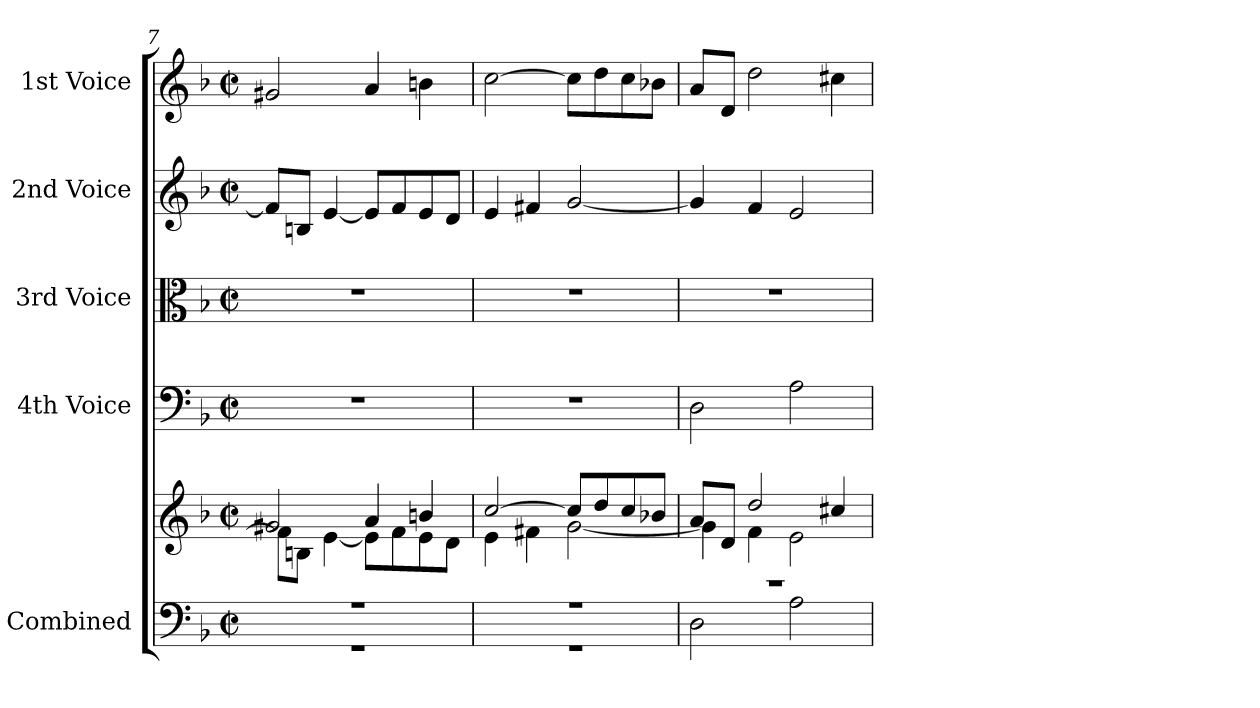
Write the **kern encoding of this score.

**kern	**kern	**kern	**kern	**kern	**kern
*part5	*part5	*part4	*part3	*part2	*part1
*staff6	*staff5	*staff4	*staff3	*staff2	*staff1
*I"Combined	*	*I"4th Voice	*I"3rd Voice	*I"2nd Voice	*I"1st Voice
*clefF4	*clefG2	*clefF4	*clefC3	*clefG2	*clefG2
*k[b-]	*k[b-]	*k[b-]	*k[b-]	*k[b-]	*k[b-]
*M2/2	*M2/2	*M2/2	*M2/2	*M2/2	*M2/2
*met(c|)	*met(c|)	*met(c|)	*met(c|)	*met(c|)	*met(c|)
=7	=7	=7	=7	=7	=7
*^	*^	*	*	*	*
1r	1r	2g#X/	8f\L]	1r	1r	8f/L]	2g#X/
.	.	.	8Bn\J	.	.	8Bn/J	.
.	.	.	[4e\	.	.	[4e/	.
.	.	4a/	8e\L]	.	.	8e/L]	4a/
.	.	.	8f\	.	.	8f/	.
.	.	4bn/	8e\	.	.	8e/	4bn\
.	.	.	8d\J	.	.	8d/J	.
!!LO:LB:g=z
=8	=8	=8	=8	=8	=8	=8	=8
1r	1r	[2cc/	4e\	1r	1r	4e/	[2cc\
.	.	.	4f#X\	.	.	4f#X/	.
.	.	8cc/L]	[2g\	.	.	[2g/	8cc\L]
.	.	8dd/	.	.	.	.	8dd\
.	.	8cc/	.	.	.	.	8cc\
.	.	8b-X/J	.	.	.	.	8b-X\J
=9	=9	=9	=9	=9	=9	=9	=9
1r	2D\	8a/L	4g\]	2D\	1r	4g/]	8a/L
.	.	8d/J	.	.	.	.	8d/J
.	.	2dd/	4f\	.	.	4f/	2dd\
.	2A\	.	2e\	2A\	.	2e/	.
.	.	4cc#X/	.	.	.	.	4cc#X\
*v	*v	*	*	*	*	*	*
*	*v	*v	*	*	*	*
=	=	=	=	=	=
*-	*-	*-	*-	*-	*-
